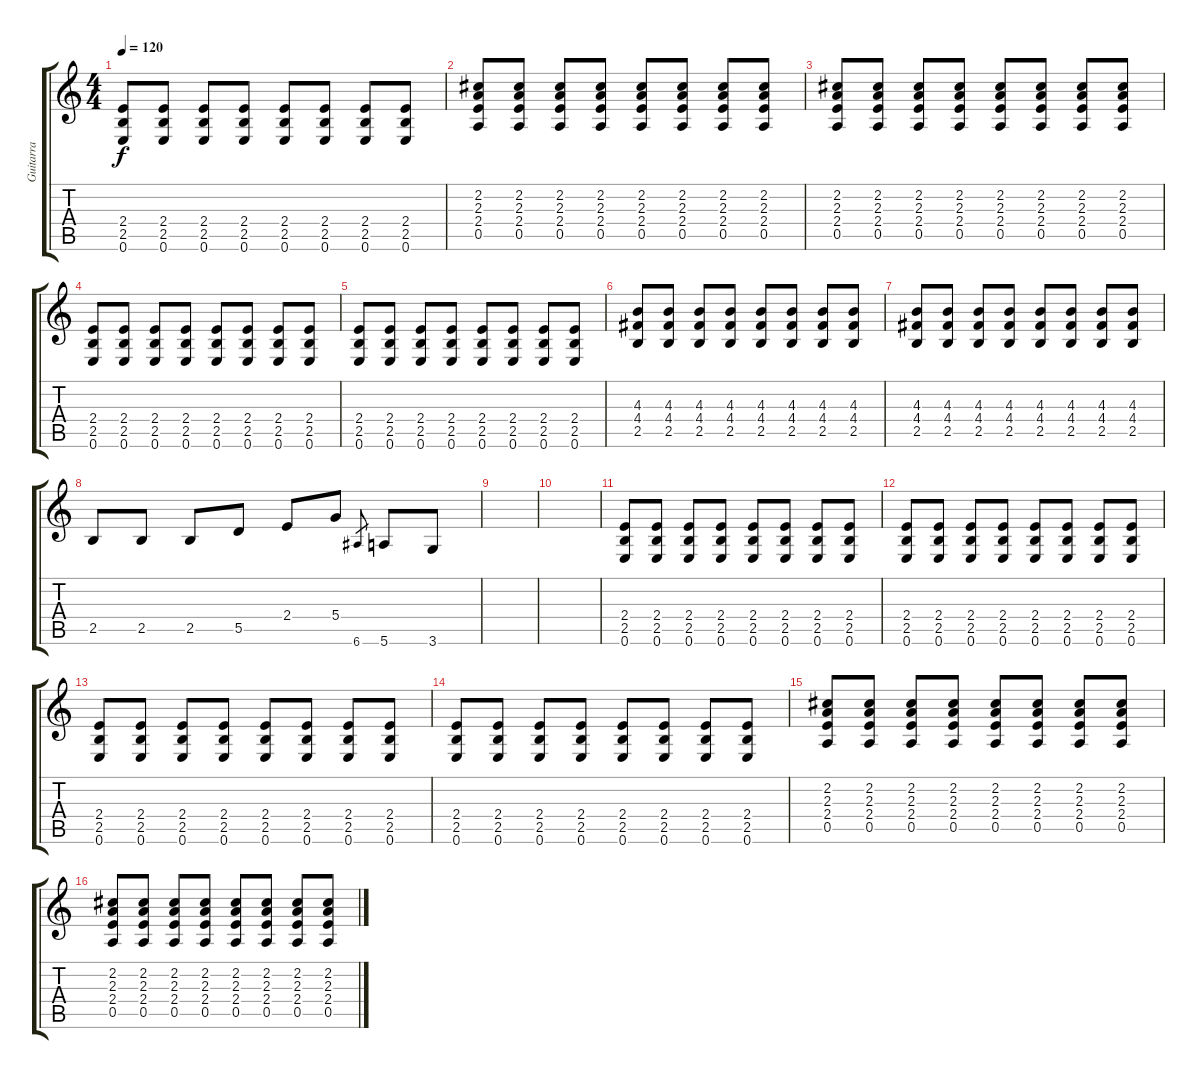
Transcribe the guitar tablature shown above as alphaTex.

\track ("Guitarra" "Guitarra") {instrument electricguitarclean}
\staff {score tabs}
\tuning (E4 B3 G3 D3 A2 E2) {hide}
\ts (4 4)
\tempo 120
\clef g2
\ks c
(2.4 2.5 0.6).8{dy f} (2.4 2.5 0.6).8 (2.4 2.5 0.6).8 (2.4 2.5 0.6).8 (2.4 2.5 0.6).8 (2.4 2.5 0.6).8 (2.4 2.5 0.6).8 (2.4 2.5 0.6).8 |
(2.2 2.3 2.4 0.5).8 (2.2 2.3 2.4 0.5).8 (2.2 2.3 2.4 0.5).8 (2.2 2.3 2.4 0.5).8 (2.2 2.3 2.4 0.5).8 (2.2 2.3 2.4 0.5).8 (2.2 2.3 2.4 0.5).8 (2.2 2.3 2.4 0.5).8 |
(2.2 2.3 2.4 0.5).8 (2.2 2.3 2.4 0.5).8 (2.2 2.3 2.4 0.5).8 (2.2 2.3 2.4 0.5).8 (2.2 2.3 2.4 0.5).8 (2.2 2.3 2.4 0.5).8 (2.2 2.3 2.4 0.5).8 (2.2 2.3 2.4 0.5).8 |
(2.4 2.5 0.6).8 (2.4 2.5 0.6).8 (2.4 2.5 0.6).8 (2.4 2.5 0.6).8 (2.4 2.5 0.6).8 (2.4 2.5 0.6).8 (2.4 2.5 0.6).8 (2.4 2.5 0.6).8 |
(2.4 2.5 0.6).8 (2.4 2.5 0.6).8 (2.4 2.5 0.6).8 (2.4 2.5 0.6).8 (2.4 2.5 0.6).8 (2.4 2.5 0.6).8 (2.4 2.5 0.6).8 (2.4 2.5 0.6).8 |
(4.3 4.4 2.5).8 (4.3 4.4 2.5).8 (4.3 4.4 2.5).8 (4.3 4.4 2.5).8 (4.3 4.4 2.5).8 (4.3 4.4 2.5).8 (4.3 4.4 2.5).8 (4.3 4.4 2.5).8 |
(4.3 4.4 2.5).8 (4.3 4.4 2.5).8 (4.3 4.4 2.5).8 (4.3 4.4 2.5).8 (4.3 4.4 2.5).8 (4.3 4.4 2.5).8 (4.3 4.4 2.5).8 (4.3 4.4 2.5).8 |
2.5.8 2.5.8 2.5.8 5.5.8 2.4.8 5.4.8 6.6.8{gr} 5.6.8 3.6.8 |
|
|
(2.4 2.5 0.6).8 (2.4 2.5 0.6).8 (2.4 2.5 0.6).8 (2.4 2.5 0.6).8 (2.4 2.5 0.6).8 (2.4 2.5 0.6).8 (2.4 2.5 0.6).8 (2.4 2.5 0.6).8 |
(2.4 2.5 0.6).8 (2.4 2.5 0.6).8 (2.4 2.5 0.6).8 (2.4 2.5 0.6).8 (2.4 2.5 0.6).8 (2.4 2.5 0.6).8 (2.4 2.5 0.6).8 (2.4 2.5 0.6).8 |
(2.4 2.5 0.6).8 (2.4 2.5 0.6).8 (2.4 2.5 0.6).8 (2.4 2.5 0.6).8 (2.4 2.5 0.6).8 (2.4 2.5 0.6).8 (2.4 2.5 0.6).8 (2.4 2.5 0.6).8 |
(2.4 2.5 0.6).8 (2.4 2.5 0.6).8 (2.4 2.5 0.6).8 (2.4 2.5 0.6).8 (2.4 2.5 0.6).8 (2.4 2.5 0.6).8 (2.4 2.5 0.6).8 (2.4 2.5 0.6).8 |
(2.2 2.3 2.4 0.5).8 (2.2 2.3 2.4 0.5).8 (2.2 2.3 2.4 0.5).8 (2.2 2.3 2.4 0.5).8 (2.2 2.3 2.4 0.5).8 (2.2 2.3 2.4 0.5).8 (2.2 2.3 2.4 0.5).8 (2.2 2.3 2.4 0.5).8 |
(2.2 2.3 2.4 0.5).8 (2.2 2.3 2.4 0.5).8 (2.2 2.3 2.4 0.5).8 (2.2 2.3 2.4 0.5).8 (2.2 2.3 2.4 0.5).8 (2.2 2.3 2.4 0.5).8 (2.2 2.3 2.4 0.5).8 (2.2 2.3 2.4 0.5).8
